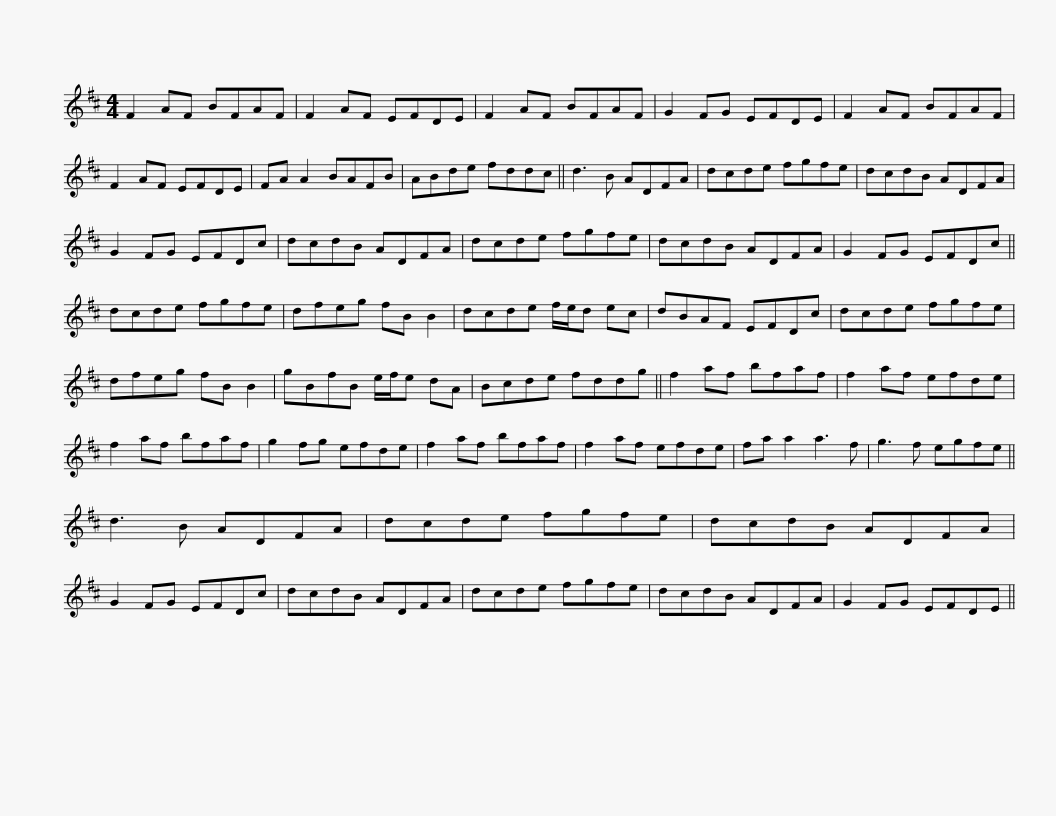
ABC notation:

X:1
L:1/8
M:4/4
I:linebreak $
K:D
V:1 treble
V:1
 F2 AF BFAF | F2 AF EFDE | F2 AF BFAF | G2 FG EFDE | F2 AF BFAF | %5
 F2 AF EFDE |$ FA A2 BAFB | ABde fddc || d3 B ADFA | dcde fgfe | %10
 dcdB ADFA | G2 FG EFDc |$ dcdB ADFA | dcde fgfe | dcdB ADFA | %15
 G2 FG EFDc || dcde fgfe | dfeg fB B2 |$ dcde f/e/d ec | dBAF EFDc | %20
 dcde fgfe | dfeg fB B2 | gBfB e/f/e dA |$ Bcde fddg || f2 af bfaf | %25
 f2 af efde | f2 af bfaf | g2 fg efde | f2 af bfaf |$ f2 af efde | %30
 fa a2 a3 f | g3 f egfe || d3 B ADFA | dcde fgfe | dcdB ADFA |$ %35
 G2 FG EFDc | dcdB ADFA | dcde fgfe | dcdB ADFA | G2 FG EFDE || %40
